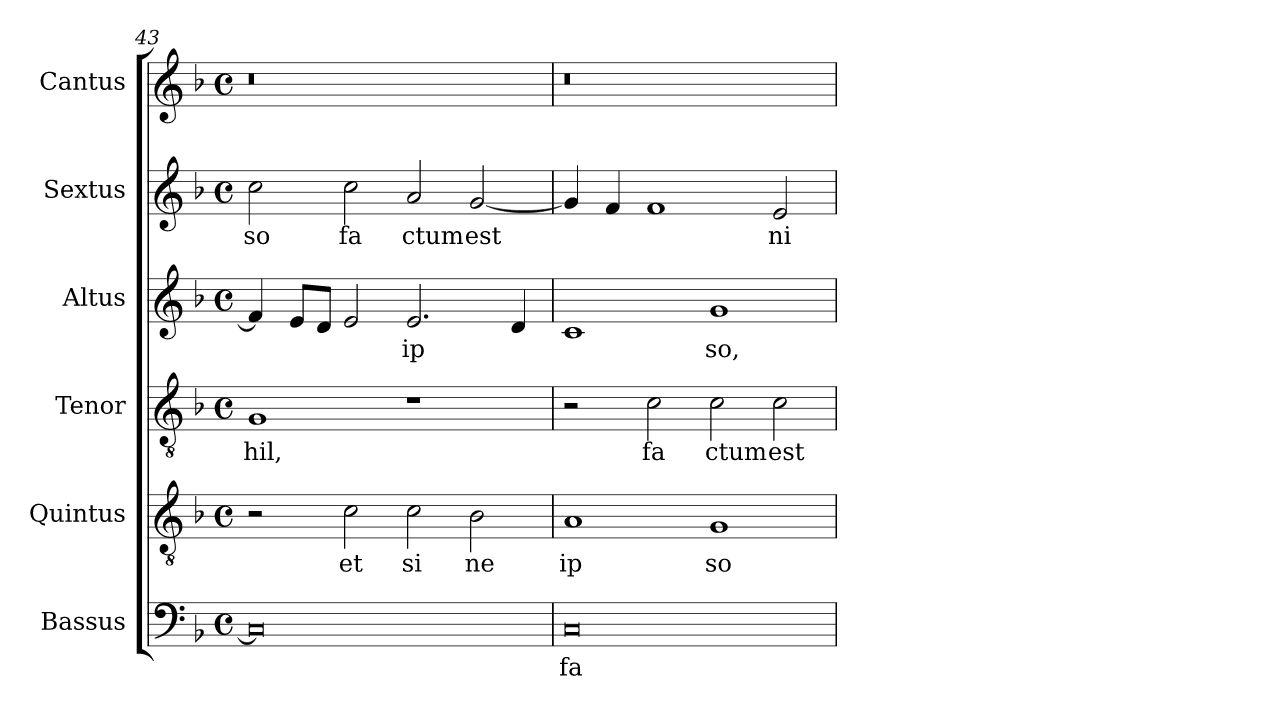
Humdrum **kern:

**kern	**text	**kern	**text	**kern	**text	**kern	**text	**kern	**text	**kern
*part6	*part6	*part5	*part5	*part4	*part4	*part3	*part3	*part2	*part2	*part1
*staff6	*staff6	*staff5	*staff5	*staff4	*staff4	*staff3	*staff3	*staff2	*staff2	*staff1
*I"Bassus	*	*I"Quintus	*	*I"Tenor	*	*I"Altus	*	*I"Sextus	*	*I"Cantus
*I'Bassus	*	*I'Quintus	*	*I'Tenor	*	*I'Altus	*	*I'Sextus	*	*I'Cantus
!!LO:LB:g=z
*clefF4	*	*clefGv2	*	*clefGv2	*	*clefG2	*	*clefG2	*	*clefG2
*k[b-]	*	*k[b-]	*	*k[b-]	*	*k[b-]	*	*k[b-]	*	*k[b-]
*F:	*	*F:	*	*F:	*	*F:	*	*F:	*	*F:
*M4/4	*	*M4/4	*	*M4/4	*	*M4/4	*	*M4/4	*	*M4/4
*met(c)	*	*met(c)	*	*met(c)	*	*met(c)	*	*met(c)	*	*met(c)
=43	=43	=43	=43	=43	=43	=43	=43	=43	=43	=43
!	!	!	!	!	!LO:LY:b:cj	!	!	!	!LO:LY:b:cj	!
0C]	.	2r	.	1G	hil,	4f/]	.	2cc\	-so	0r
.	.	.	.	.	.	8e/L	.	.	.	.
.	.	.	.	.	.	8d/J	.	.	.	.
!	!	!	!LO:LY:b:cj	!	!	!	!	!	!LO:LY:b:cj	!
.	.	2c\	et	.	.	2e/	.	2cc\	fa	.
!	!	!	!LO:LY:b:cj	!	!	!	!LO:LY:b:cj	!	!LO:LY:b:cj	!
.	.	2c\	si	1r	.	2.e/	ip	2a/	ctum	.
!	!	!	!LO:LY:b:cj	!	!	!	!	!	!LO:LY:b	!
.	.	2B-\	ne	.	.	.	.	[<2g/	est	.
.	.	.	.	.	.	4d/	.	.	.	.
=44	=44	=44	=44	=44	=44	=44	=44	=44	=44	=44
!	!LO:LY:b:cj	!	!LO:LY:b:cj	!	!	!	!	!	!	!
0C	fa	1A	ip	2r	.	1c	.	4g/]	.	0r
.	.	.	.	.	.	.	.	4f/	.	.
!	!	!	!	!	!LO:LY:b:cj	!	!	!	!	!
.	.	.	.	2c\	fa	.	.	1f	.	.
!	!	!	!LO:LY:b:cj	!	!LO:LY:b:cj	!	!LO:LY:b:cj	!	!	!
.	.	1G	so	2c\	ctum	1g	so,	.	.	.
!	!	!	!	!	!LO:LY:b:cj	!	!	!	!LO:LY:b:cj	!
.	.	.	.	2c\	est	.	.	2e/	ni-	.
=	=	=	=	=	=	=	=	=	=	=
*-	*-	*-	*-	*-	*-	*-	*-	*-	*-	*-
